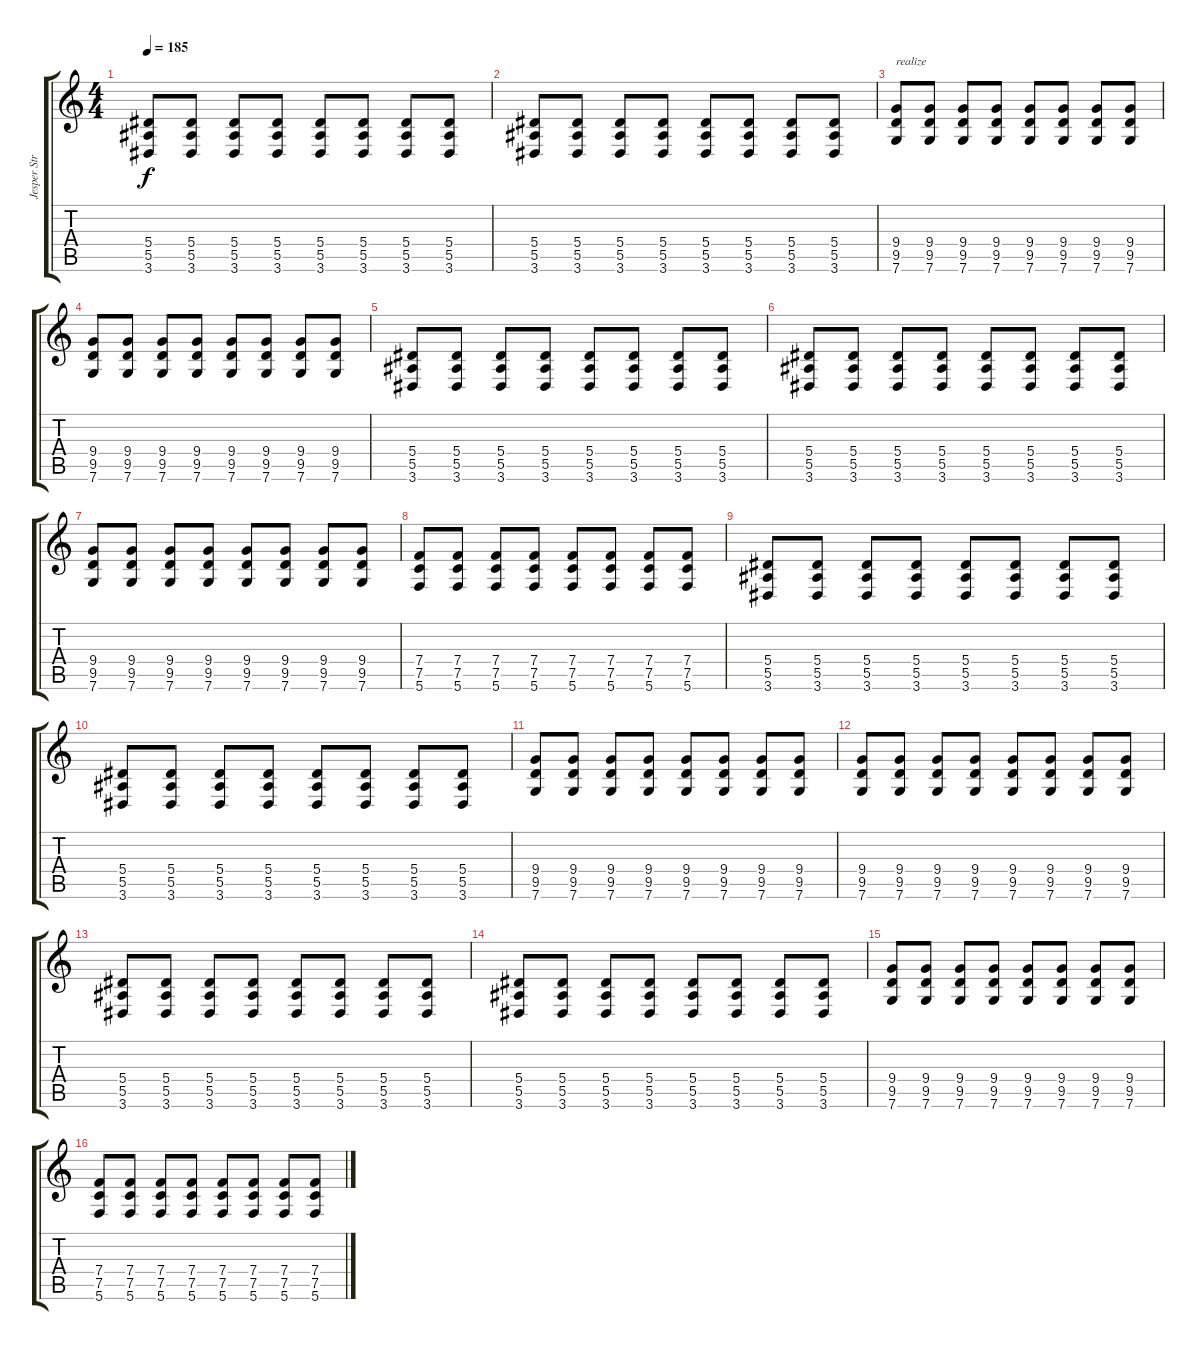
\track ("Jesper Strömblad" "Jesper Str") {instrument distortionguitar}
\staff {score tabs}
\tuning (C4 G3 Eb3 Bb2 F2 C2) {hide}
\ts (4 4)
\tempo 185
\clef g2
\ks c
(5.4 5.5 3.6).8{dy f} (5.4 5.5 3.6).8 (5.4 5.5 3.6).8 (5.4 5.5 3.6).8 (5.4 5.5 3.6).8 (5.4 5.5 3.6).8 (5.4 5.5 3.6).8 (5.4 5.5 3.6).8 |
(5.4 5.5 3.6).8 (5.4 5.5 3.6).8 (5.4 5.5 3.6).8 (5.4 5.5 3.6).8 (5.4 5.5 3.6).8 (5.4 5.5 3.6).8 (5.4 5.5 3.6).8 (5.4 5.5 3.6).8 |
(9.4 9.5 7.6).8{txt "realize"} (9.4 9.5 7.6).8 (9.4 9.5 7.6).8 (9.4 9.5 7.6).8 (9.4 9.5 7.6).8 (9.4 9.5 7.6).8 (9.4 9.5 7.6).8 (9.4 9.5 7.6).8 |
(9.4 9.5 7.6).8 (9.4 9.5 7.6).8 (9.4 9.5 7.6).8 (9.4 9.5 7.6).8 (9.4 9.5 7.6).8 (9.4 9.5 7.6).8 (9.4 9.5 7.6).8 (9.4 9.5 7.6).8 |
(5.4 5.5 3.6).8 (5.4 5.5 3.6).8 (5.4 5.5 3.6).8 (5.4 5.5 3.6).8 (5.4 5.5 3.6).8 (5.4 5.5 3.6).8 (5.4 5.5 3.6).8 (5.4 5.5 3.6).8 |
(5.4 5.5 3.6).8 (5.4 5.5 3.6).8 (5.4 5.5 3.6).8 (5.4 5.5 3.6).8 (5.4 5.5 3.6).8 (5.4 5.5 3.6).8 (5.4 5.5 3.6).8 (5.4 5.5 3.6).8 |
(9.4 9.5 7.6).8 (9.4 9.5 7.6).8 (9.4 9.5 7.6).8 (9.4 9.5 7.6).8 (9.4 9.5 7.6).8 (9.4 9.5 7.6).8 (9.4 9.5 7.6).8 (9.4 9.5 7.6).8 |
(7.4 7.5 5.6).8 (7.4 7.5 5.6).8 (7.4 7.5 5.6).8 (7.4 7.5 5.6).8 (7.4 7.5 5.6).8 (7.4 7.5 5.6).8 (7.4 7.5 5.6).8 (7.4 7.5 5.6).8 |
(5.4 5.5 3.6).8 (5.4 5.5 3.6).8 (5.4 5.5 3.6).8 (5.4 5.5 3.6).8 (5.4 5.5 3.6).8 (5.4 5.5 3.6).8 (5.4 5.5 3.6).8 (5.4 5.5 3.6).8 |
(5.4 5.5 3.6).8 (5.4 5.5 3.6).8 (5.4 5.5 3.6).8 (5.4 5.5 3.6).8 (5.4 5.5 3.6).8 (5.4 5.5 3.6).8 (5.4 5.5 3.6).8 (5.4 5.5 3.6).8 |
(9.4 9.5 7.6).8 (9.4 9.5 7.6).8 (9.4 9.5 7.6).8 (9.4 9.5 7.6).8 (9.4 9.5 7.6).8 (9.4 9.5 7.6).8 (9.4 9.5 7.6).8 (9.4 9.5 7.6).8 |
(9.4 9.5 7.6).8 (9.4 9.5 7.6).8 (9.4 9.5 7.6).8 (9.4 9.5 7.6).8 (9.4 9.5 7.6).8 (9.4 9.5 7.6).8 (9.4 9.5 7.6).8 (9.4 9.5 7.6).8 |
(5.4 5.5 3.6).8 (5.4 5.5 3.6).8 (5.4 5.5 3.6).8 (5.4 5.5 3.6).8 (5.4 5.5 3.6).8 (5.4 5.5 3.6).8 (5.4 5.5 3.6).8 (5.4 5.5 3.6).8 |
(5.4 5.5 3.6).8 (5.4 5.5 3.6).8 (5.4 5.5 3.6).8 (5.4 5.5 3.6).8 (5.4 5.5 3.6).8 (5.4 5.5 3.6).8 (5.4 5.5 3.6).8 (5.4 5.5 3.6).8 |
(9.4 9.5 7.6).8 (9.4 9.5 7.6).8 (9.4 9.5 7.6).8 (9.4 9.5 7.6).8 (9.4 9.5 7.6).8 (9.4 9.5 7.6).8 (9.4 9.5 7.6).8 (9.4 9.5 7.6).8 |
(7.4 7.5 5.6).8 (7.4 7.5 5.6).8 (7.4 7.5 5.6).8 (7.4 7.5 5.6).8 (7.4 7.5 5.6).8 (7.4 7.5 5.6).8 (7.4 7.5 5.6).8 (7.4 7.5 5.6).8
